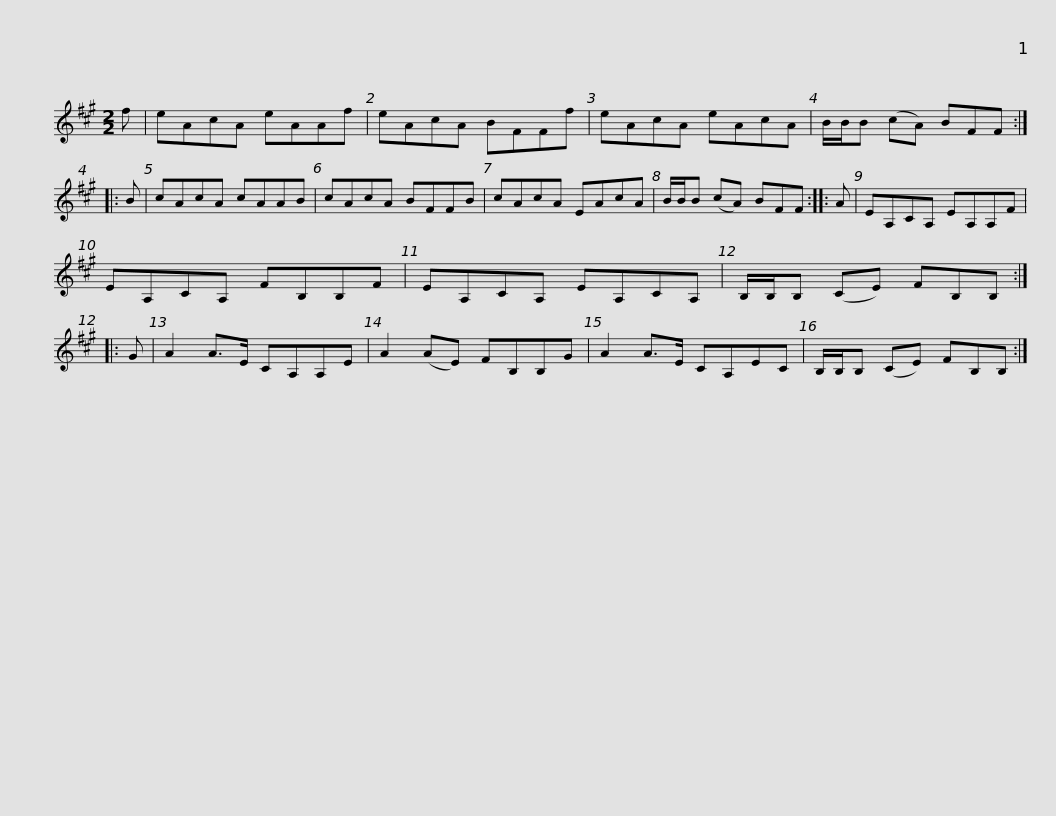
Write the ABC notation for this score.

X:1
L:1/8
M:2/2
I:linebreak $
K:A
V:1 treble
V:1
 f | eAcA eAAf | eAcA BFFf | eAcA eAcA | B/B/B (cA) BFF :: %5
 B | cAcA cAAB |$ cAcA BFFB | cAcA EAcA | B/B/B (cA) BFF :: %10
 A | EA,CA, EA,A,F | EA,CA, FB,B,F |$ EA,CA, EA,CA, | B,/B,/B, (CE) FB,B, :: %15
 G | A2 A>E CA,A,E | A2 (AE) FB,B,G |$ A2 A>E CA,EC | B,/B,/B, (CE) FB,B, :| %20
